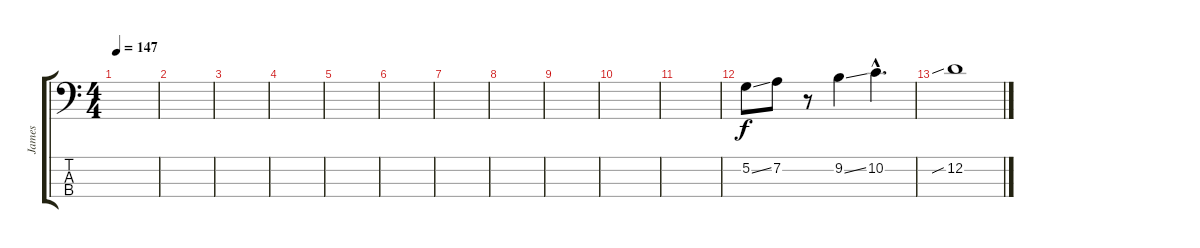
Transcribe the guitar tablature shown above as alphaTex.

\track ("James" "James") {instrument electricbassfinger}
\staff {score tabs}
\tuning (G2 D2 A1 E1) {hide}
\ts (4 4)
\tempo 147
\clef f4
\ks c
|
|
|
|
|
|
|
|
|
|
|
5.2{ss}.8 7.2.8 r.8 9.2{ss}.4 10.2{hac}.4{d} |
12.2{sib}.1
